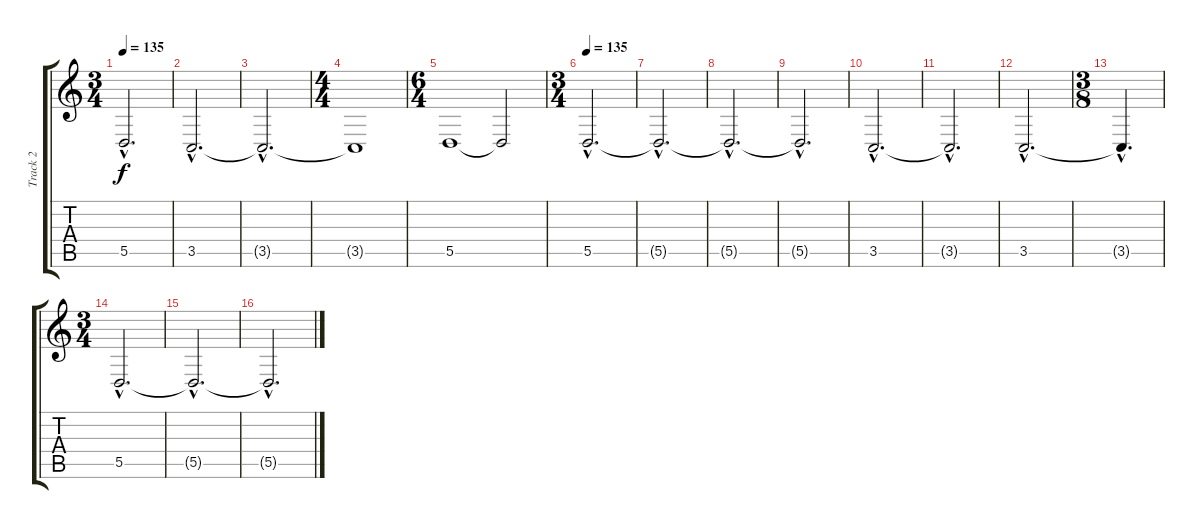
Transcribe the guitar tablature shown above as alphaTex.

\track ("Track 2" "Track 2") {instrument stringensemble1}
\staff {score tabs}
\tuning (E4 B3 G3 D3 A2 E2) {hide}
\ts (3 4)
\tempo 135
\clef g2
\ks c
5.5{hac t}.2{d dy f} |
3.5{hac}.2{d} |
3.5{hac t}.2{d} |
\ts (4 4)
3.5{t}.1 |
\ts (6 4)
5.5.1{volume 8 instrument stringensemble1} 5.5{t}.2 |
\ts (3 4)
\tempo 135
5.5{hac}.2{d volume 8 instrument stringensemble1} |
5.5{hac t}.2{d} |
5.5{hac t}.2{d} |
5.5{hac t}.2{d} |
3.5{hac}.2{d} |
3.5{hac t}.2{d} |
3.5{hac}.2{d} |
\ts (3 8)
3.5{hac t}.4{d} |
\ts (3 4)
5.5{hac}.2{d volume 9} |
5.5{hac t}.2{d} |
5.5{hac t}.2{d}
